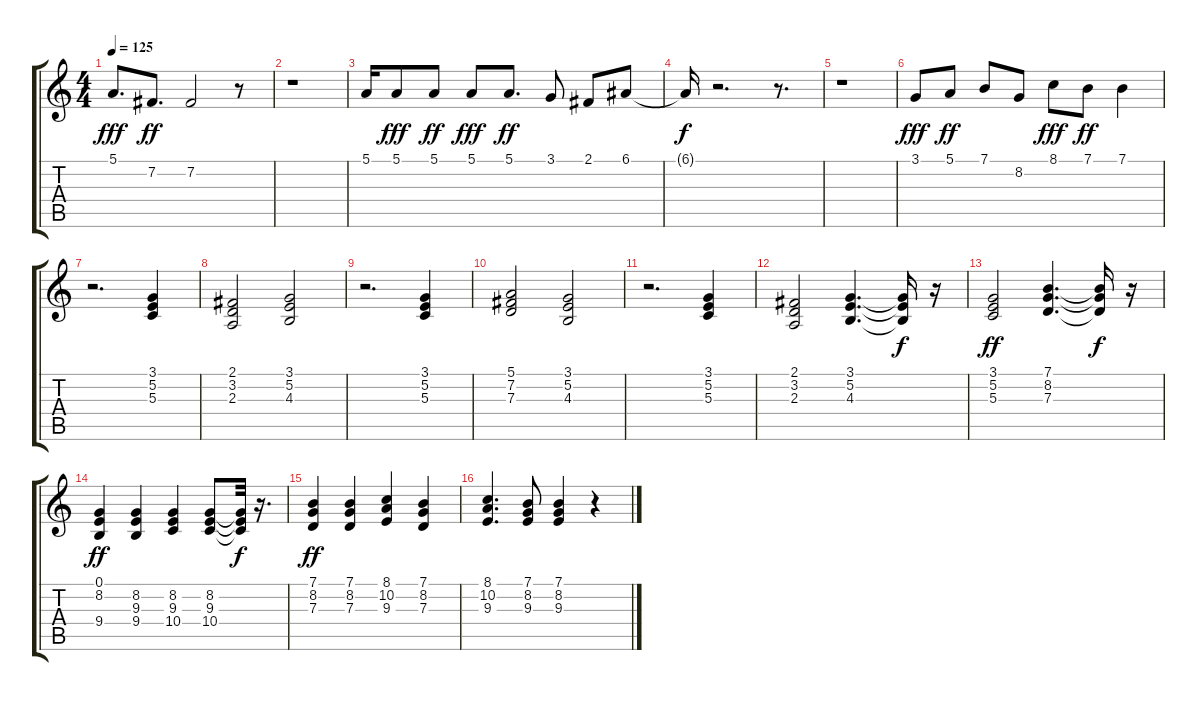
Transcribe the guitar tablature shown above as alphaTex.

\track "" {instrument choiraahs}
\staff {score tabs}
\tuning (E4 B3 G3 D3 A2 E2) {hide}
\ts (4 4)
\tempo 125
\clef g2
\ks c
5.1.8{d dy fff} 7.2.8{d dy ff} 7.2.2 r.8 |
r.1 |
5.1.16 5.1.8{dy fff} 5.1.8{dy ff} 5.1.8{dy fff} 5.1.8{d dy ff} 3.1.8 2.1.8 6.1.8 |
6.1{t}.16{dy f} r.2{d} r.8{d} |
r.1 |
3.1.8{dy fff} 5.1.8{dy ff} 7.1.8 8.2.8 8.1.8{dy fff} 7.1.8{dy ff} 7.1.4 |
r.2{d} (3.1 5.2 5.3).4 |
(2.1 3.2 2.3).2 (3.1 5.2 4.3).2 |
r.2{d} (3.1 5.2 5.3).4 |
(5.1 7.2 7.3).2 (3.1 5.2 4.3).2 |
r.2{d} (3.1 5.2 5.3).4 |
(2.1 3.2 2.3).2 (3.1 5.2 4.3).4{d} (3.1{t} 5.2{t} 4.3{t}).16{dy f} r.16 |
(3.1 5.2 5.3).2{dy ff} (7.1 8.2 7.3).4{d} (7.1{t} 8.2{t} 7.3{t}).16{dy f} r.16 |
(0.1 8.2 9.4).4{dy ff} (8.2 9.3 9.4).4 (8.2 9.3 10.4).4 (8.2 9.3 10.4).8 (8.2{t} 9.3{t} 10.4{t}).32{dy f} r.16{d} |
(7.1 8.2 7.3).4{dy ff} (7.1 8.2 7.3).4 (8.1 10.2 9.3).4 (7.1 8.2 7.3).4 |
(8.1 10.2 9.3).4{d} (7.1 8.2 9.3).8 (7.1 8.2 9.3).4 r.4
